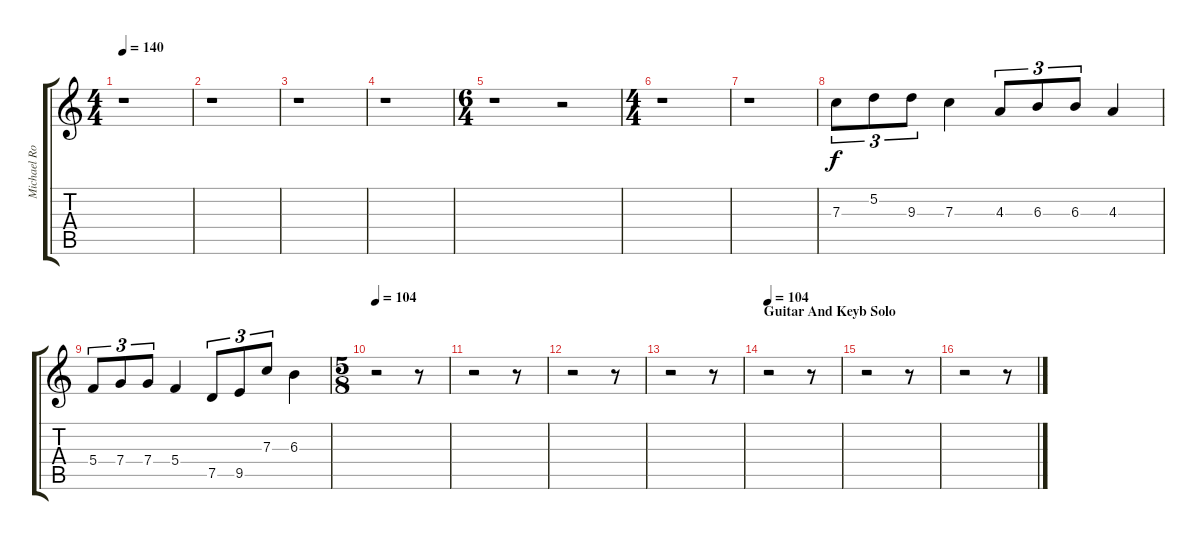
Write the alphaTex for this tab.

\track ("Michael Romeo Acoustic Guitar/Solos/Fill" "Michael Ro") {instrument acousticguitarsteel}
\staff {score tabs}
\tuning (D4 A3 F3 C3 G2 D2) {hide}
\ts (4 4)
\tempo 140
\clef g2
\ks c
r.1{dy f} |
r.1 |
r.1 |
r.1 |
\ts (6 4)
r.1 r.2 |
\ts (4 4)
r.1 |
r.1{instrument distortionguitar} |
7.3.8{tu (3 2)} 5.2.8{tu (3 2)} 9.3.8{tu (3 2)} 7.3.4 4.3.8{tu (3 2)} 6.3.8{tu (3 2)} 6.3.8{tu (3 2)} 4.3.4 |
5.4.8{tu (3 2)} 7.4.8{tu (3 2)} 7.4.8{tu (3 2)} 5.4.4 7.5.8{tu (3 2)} 9.5.8{tu (3 2)} 7.3.8{tu (3 2)} 6.3.4 |
\ts (5 8)
\tempo 104
r.2 r.8 |
r.2 r.8 |
r.2 r.8 |
r.2 r.8 |
\section ("" "Guitar And Keyb Solo")
\tempo 104
r.2 r.8 |
r.2 r.8 |
r.2 r.8
